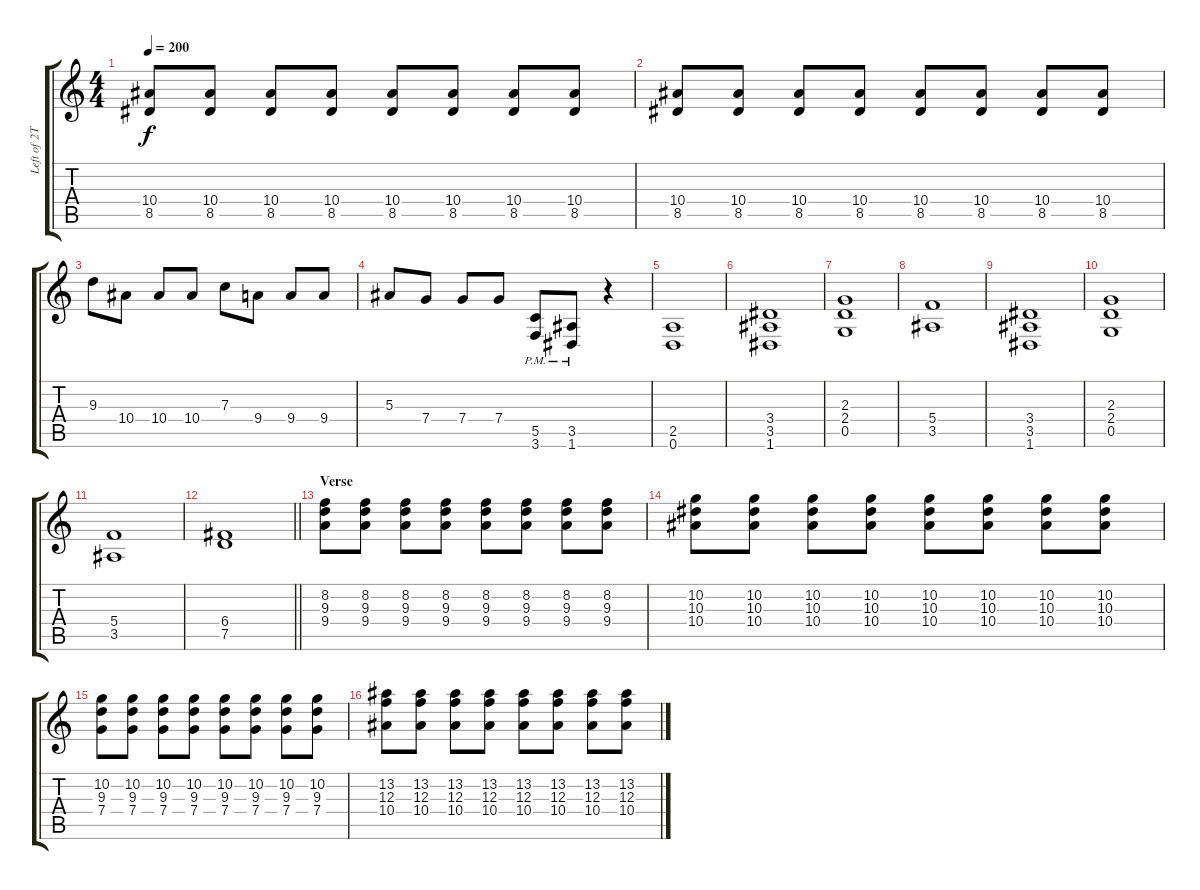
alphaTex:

\track ("Left of 2TW" "Left of 2T") {mute instrument distortionguitar}
\staff {score tabs}
\tuning (D4 A3 F3 C3 G2 D2) {hide}
\ts (4 4)
\tempo 200
\clef g2
\ks c
(10.4 8.5).8{dy f} (10.4 8.5).8 (10.4 8.5).8 (10.4 8.5).8 (10.4 8.5).8 (10.4 8.5).8 (10.4 8.5).8 (10.4 8.5).8 |
(10.4 8.5).8 (10.4 8.5).8 (10.4 8.5).8 (10.4 8.5).8 (10.4 8.5).8 (10.4 8.5).8 (10.4 8.5).8 (10.4 8.5).8 |
9.3.8 10.4.8 10.4.8 10.4.8 7.3.8 9.4.8 9.4.8 9.4.8 |
5.3.8 7.4.8 7.4.8 7.4.8 (5.5{pm} 3.6{pm}).8 (3.5{pm} 1.6{pm}).8 r.4 |
(2.5 0.6).1 |
(3.4 3.5 1.6).1 |
(2.3 2.4 0.5).1 |
(5.4 3.5).1 |
(3.4 3.5 1.6).1 |
(2.3 2.4 0.5).1 |
(5.4 3.5).1 |
\barLineRight lightlight
(6.4 7.5).1 |
\section ("" "Verse")
(8.2 9.3 9.4).8 (8.2 9.3 9.4).8 (8.2 9.3 9.4).8 (8.2 9.3 9.4).8 (8.2 9.3 9.4).8 (8.2 9.3 9.4).8 (8.2 9.3 9.4).8 (8.2 9.3 9.4).8 |
(10.2 10.3 10.4).8 (10.2 10.3 10.4).8 (10.2 10.3 10.4).8 (10.2 10.3 10.4).8 (10.2 10.3 10.4).8 (10.2 10.3 10.4).8 (10.2 10.3 10.4).8 (10.2 10.3 10.4).8 |
(10.2 9.3 7.4).8 (10.2 9.3 7.4).8 (10.2 9.3 7.4).8 (10.2 9.3 7.4).8 (10.2 9.3 7.4).8 (10.2 9.3 7.4).8 (10.2 9.3 7.4).8 (10.2 9.3 7.4).8 |
(13.2 12.3 10.4).8 (13.2 12.3 10.4).8 (13.2 12.3 10.4).8 (13.2 12.3 10.4).8 (13.2 12.3 10.4).8 (13.2 12.3 10.4).8 (13.2 12.3 10.4).8 (13.2 12.3 10.4).8
